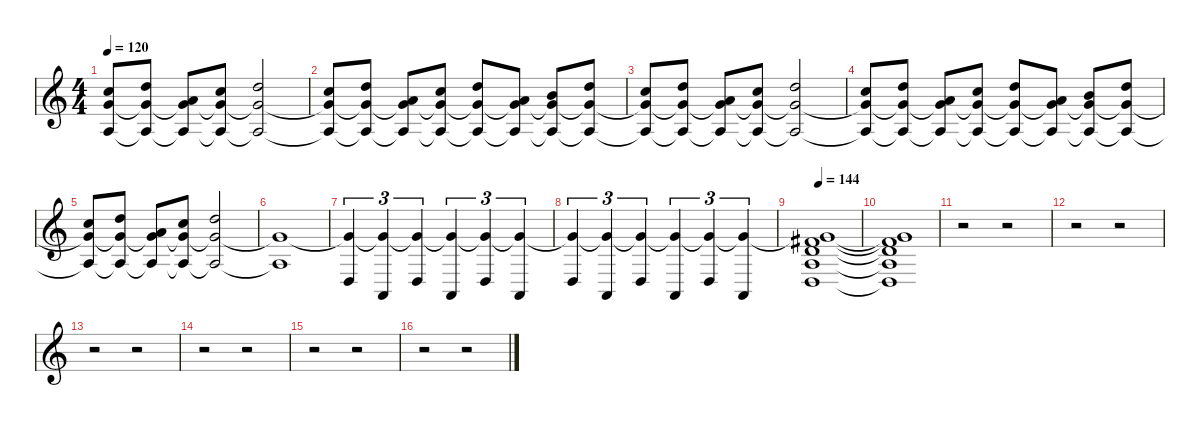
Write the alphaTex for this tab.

\defaultSystemsLayout 4
\hideDynamics
\bracketExtendMode nobrackets
\singleTrackTrackNamePolicy hidden
\multiTrackTrackNamePolicy hidden
\firstSystemTrackNameMode fullname
\firstSystemTrackNameOrientation horizontal
\otherSystemsTrackNameOrientation horizontal
\track ("Teclado" "el.pno.") {instrument electricpiano2}
\staff {score}
\tuning (E4 B3 G3 D3 A2 E2)
\ts (4 4)
\tempo 120
\clef g2
\ks c
(13.2 7.4{t} 3.1{t}).8{dy f beam Up} (15.2 7.4{t} 3.1{t}).8{beam Up} (14.3 7.4{t} 3.1{t}).8{beam Up} (13.2 7.4{t} 3.1{t}).8{beam Up} (15.2 7.4{t} 3.1{t}).2{beam Up} |
(13.2 7.4{t} 3.1{t}).8{beam Up} (15.2 7.4{t} 3.1{t}).8{beam Up} (14.3 7.4{t} 3.1{t}).8{beam Up} (13.2 7.4{t} 3.1{t}).8{beam Up} (15.2 7.4{t} 3.1{t}).8{beam Up} (14.3 7.4{t} 3.1{t}).8{beam Up} (12.2 7.4{t} 3.1{t}).8{beam Up} (15.2 7.4{t} 3.1{t}).8{beam Up} |
(13.2 7.4{t} 3.1{t}).8{beam Up} (15.2 7.4{t} 3.1{t}).8{beam Up} (14.3 7.4{t} 3.1{t}).8{beam Up} (13.2 7.4{t} 3.1{t}).8{beam Up} (15.2 7.4{t} 3.1{t}).2{beam Up} |
(13.2 7.4{t} 3.1{t}).8{beam Up} (15.2 7.4{t} 3.1{t}).8{beam Up} (14.3 7.4{t} 3.1{t}).8{beam Up} (13.2 7.4{t} 3.1{t}).8{beam Up} (15.2 7.4{t} 3.1{t}).8{beam Up} (14.3 7.4{t} 3.1{t}).8{beam Up} (12.2 7.4{t} 3.1{t}).8{beam Up} (15.2 7.4{t} 3.1{t}).8{beam Up} |
(13.2 7.4{t} 3.1{t}).8{beam Up} (15.2 7.4{t} 3.1{t}).8{beam Up} (14.3 7.4{t} 3.1{t}).8{beam Up} (13.2 7.4{t} 3.1{t}).8{beam Up} (15.2 7.4{t} 3.1{t}).2{beam Up} |
(7.4{t} 3.1{t}).1{beam Up} |
(0.4 3.1{t}).4{tu (3 2) beam Up} (0.5 3.1{t}).4{tu (3 2) beam Up} (0.4 3.1{t}).4{tu (3 2) beam Up} (0.5 3.1{t}).4{tu (3 2) beam Up} (0.4 3.1{t}).4{tu (3 2) beam Up} (0.5 3.1{t}).4{tu (3 2) beam Up} |
(0.4 3.1{t}).4{tu (3 2) beam Up} (0.5 3.1{t}).4{tu (3 2) beam Up} (0.4 3.1{t}).4{tu (3 2) beam Up} (0.5 3.1{t}).4{tu (3 2) beam Up} (0.4 3.1{t}).4{tu (3 2) beam Up} (0.5 3.1{t}).4{tu (3 2) beam Up} |
\tempo 144
(7.2{acc #} 7.3 7.4 5.5 3.1{t}).1{beam Up} |
(3.1{t} 7.2{t acc #} 7.3{t} 7.4{t} 5.5{t}).1{beam Up} |
r.2{beam Down} r.2{beam Down} |
r.2{beam Down} r.2{beam Down} |
r.2{beam Down} r.2{beam Down} |
r.2{beam Down} r.2{beam Down} |
r.2{beam Down} r.2{beam Down} |
r.2{beam Down} r.2{beam Down}
